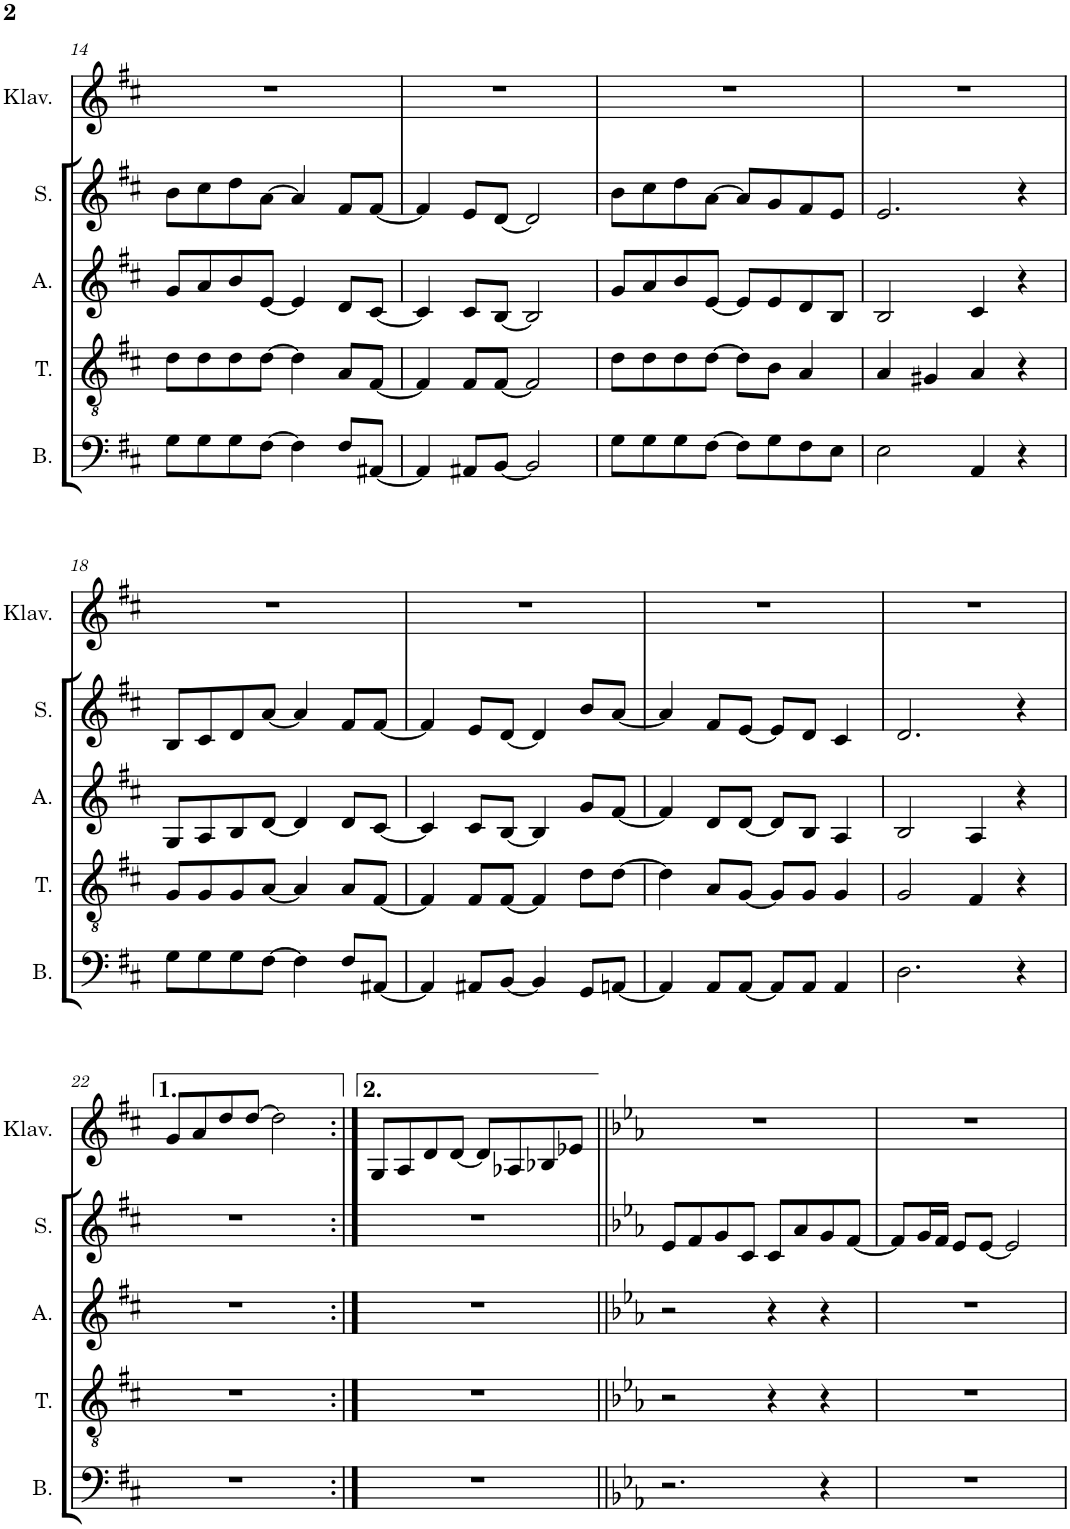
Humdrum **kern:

**kern	**kern	**kern	**kern	**kern
*part5	*part4	*part3	*part2	*part1
*staff5	*staff4	*staff3	*staff2	*staff1
*I"Bass	*I"Tenor	*I"Alto	*I"Soprano	*I"Klavier
*I'B.	*I'T.	*I'A.	*I'S.	*I'Klav.
!!LO:PB:g=z
*clefF4	*clefGv2	*clefG2	*clefG2	*clefG2
*	*Trd1c2	*	*	*
*k[f#c#]	*k[f#c#]	*k[f#c#]	*k[f#c#]	*k[f#c#]
*M4/4	*M4/4	*M4/4	*M4/4	*M4/4
=14	=14	=14	=14	=14
8G\L	8d\L	8g/L	8b\L	1r
8G\	8d\	8a/	8cc#\	.
8G\	8d\	8b/	8dd\	.
[8F#\J	[8d\J	[8e/J	[8a\J	.
4F#\]	4d\]	4e/]	4a/]	.
8F#/L	8A/L	8d/L	8f#/L	.
[8AA#X/J	[8F#/J	[8c#/J	[8f#/J	.
=15	=15	=15	=15	=15
4AA#/]	4F#/]	4c#/]	4f#/]	1r
8AA#X/L	8F#/L	8c#/L	8e/L	.
[8BB/J	[8F#/J	[8B/J	[8d/J	.
2BB/]	2F#/]	2B/]	2d/]	.
=16	=16	=16	=16	=16
8G\L	8d\L	8g/L	8b\L	1r
8G\	8d\	8a/	8cc#\	.
8G\	8d\	8b/	8dd\	.
[8F#\J	[8d\J	[8e/J	[8a\J	.
8F#\L]	8d\L]	8e/L]	8a/L]	.
8G\	8B\J	8e/	8g/	.
8F#\	4A/	8d/	8f#/	.
8E\J	.	8B/J	8e/J	.
=17	=17	=17	=17	=17
2E\	4A/	2B/	2.e/	1r
.	4G#X/	.	.	.
4AA/	4A/	4c#/	.	.
4r	4r	4r	4r	.
!!LO:LB:g=z
=18	=18	=18	=18	=18
8G\L	8G/L	8G/L	8B/L	1r
8G\	8G/	8A/	8c#/	.
8G\	8G/	8B/	8d/	.
[8F#\J	[8A/J	[8d/J	[8a/J	.
4F#\]	4A/]	4d/]	4a/]	.
8F#/L	8A/L	8d/L	8f#/L	.
[8AA#X/J	[8F#/J	[8c#/J	[8f#/J	.
=19	=19	=19	=19	=19
4AA#/]	4F#/]	4c#/]	4f#/]	1r
8AA#X/L	8F#/L	8c#/L	8e/L	.
[8BB/J	[8F#/J	[8B/J	[8d/J	.
4BB/]	4F#/]	4B/]	4d/]	.
8GG/L	8d\L	8g/L	8b/L	.
[8AAn/J	[8d\J	[8f#/J	[8a/J	.
=20	=20	=20	=20	=20
4AA/]	4d\]	4f#/]	4a/]	1r
8AA/L	8A/L	8d/L	8f#/L	.
[8AA/J	[8G/J	[8d/J	[8e/J	.
8AA/L]	8G/L]	8d/L]	8e/L]	.
8AA/J	8G/J	8B/J	8d/J	.
4AA/	4G/	4A/	4c#/	.
=21	=21	=21	=21	=21
2.D\	2G/	2B/	2.d/	1r
.	4F#/	4A/	.	.
4r	4r	4r	4r	.
!!LO:LB:g=z
=22	=22	=22	=22	=22
1r	1r	1r	1r	8g/L
.	.	.	.	8a/
.	.	.	.	8dd/
.	.	.	.	[8dd/J
.	.	.	.	2dd\]
=23:|!	=23:|!	=23:|!	=23:|!	=23:|!
1r	1r	1r	1r	8G/L
.	.	.	.	8A/
.	.	.	.	8d/
.	.	.	.	[8d/J
.	.	.	.	8d/L]
.	.	.	.	8A-X/
.	.	.	.	8B-X/
.	.	.	.	8e-X/J
=24||	=24||	=24||	=24||	=24||
*k[b-e-a-]	*k[b-e-a-]	*k[b-e-a-]	*k[b-e-a-]	*k[b-e-a-]
2.r	2r	2r	8e-/L	1r
.	.	.	8f/	.
.	.	.	8g/	.
.	.	.	8c/J	.
.	4r	4r	8c/L	.
.	.	.	8a-/	.
4r	4r	4r	8g/	.
.	.	.	[8f/J	.
=25	=25	=25	=25	=25
1r	1r	1r	8f/L]	1r
.	.	.	16g/L	.
.	.	.	16f/JJ	.
.	.	.	8e-/L	.
.	.	.	[8e-/J	.
.	.	.	2e-/]	.
=	=	=	=	=
*-	*-	*-	*-	*-
